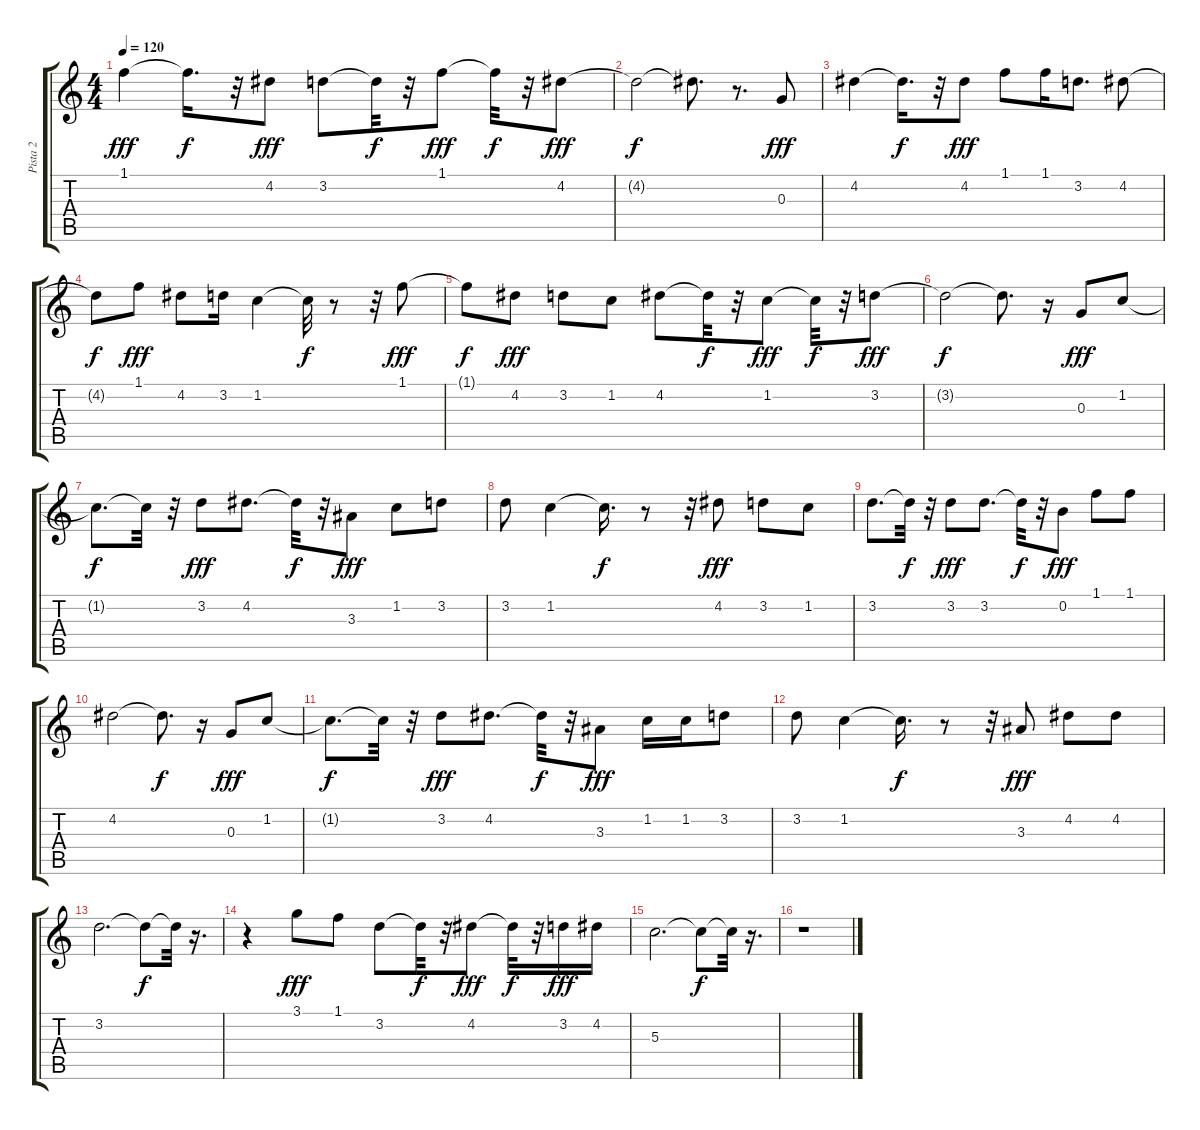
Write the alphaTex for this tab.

\track ("Pista 2" "Pista 2") {instrument acousticguitarsteel}
\staff {score tabs}
\tuning (E4 B3 G3 D3 A2 E2) {hide}
\ts (4 4)
\tempo 120
\clef g2
\ks c
1.1.4{dy fff} 1.1{t}.16{d dy f} r.32 4.2.8{dy fff} 3.2.8 3.2{t}.32{dy f} r.32 1.1.8{dy fff} 1.1{t}.32{dy f} r.32 4.2.8{dy fff} |
4.2{t}.2{dy f} 4.2{t}.8{d} r.8{d} 0.3.8{dy fff} |
4.2.4 4.2{t}.16{d dy f} r.32 4.2.8{dy fff} 1.1.8 1.1.16 3.2.8{d} 4.2.8 |
4.2{t}.8{dy f} 1.1.8{dy fff} 4.2.8 3.2.16 1.2.4 1.2{t}.32{dy f} r.8 r.32 1.1.8{dy fff} |
1.1{t}.8{dy f} 4.2.8{dy fff} 3.2.8 1.2.8 4.2.8 4.2{t}.32{dy f} r.32 1.2.8{dy fff} 1.2{t}.32{dy f} r.32 3.2.8{dy fff} |
3.2{t}.2{dy f} 3.2{t}.8{d} r.16 0.3.8{dy fff} 1.2.8 |
1.2{t}.8{d dy f} 1.2{t}.32 r.32 3.2.8{dy fff} 4.2.8{d} 4.2{t}.32{dy f} r.32 3.3.8{dy fff} 1.2.8 3.2.8 |
3.2.8 1.2.4 1.2{t}.16{d dy f} r.8 r.32 4.2.8{dy fff} 3.2.8 1.2.8 |
3.2.8{d} 3.2{t}.32{dy f} r.32 3.2.8{dy fff} 3.2.8{d} 3.2{t}.32{dy f} r.32 0.2.8{dy fff} 1.1.8 1.1.8 |
4.2.2 4.2{t}.8{d dy f} r.16 0.3.8{dy fff} 1.2.8 |
1.2{t}.8{d dy f} 1.2{t}.32 r.32 3.2.8{dy fff} 4.2.8{d} 4.2{t}.32{dy f} r.32 3.3.8{dy fff} 1.2.16 1.2.16 3.2.8 |
3.2.8 1.2.4 1.2{t}.16{d dy f} r.8 r.32 3.3.8{dy fff} 4.2.8 4.2.8 |
3.2.2{d} 3.2{t}.8{dy f} 3.2{t}.32 r.16{d} |
r.4 3.1.8{dy fff} 1.1.8 3.2.8 3.2{t}.32{dy f} r.32 4.2.8{dy fff} 4.2{t}.32{dy f} r.32 3.2.16{dy fff} 4.2.16 |
5.3.2{d} 5.3{t}.8{dy f} 5.3{t}.32 r.16{d} |
r.1
